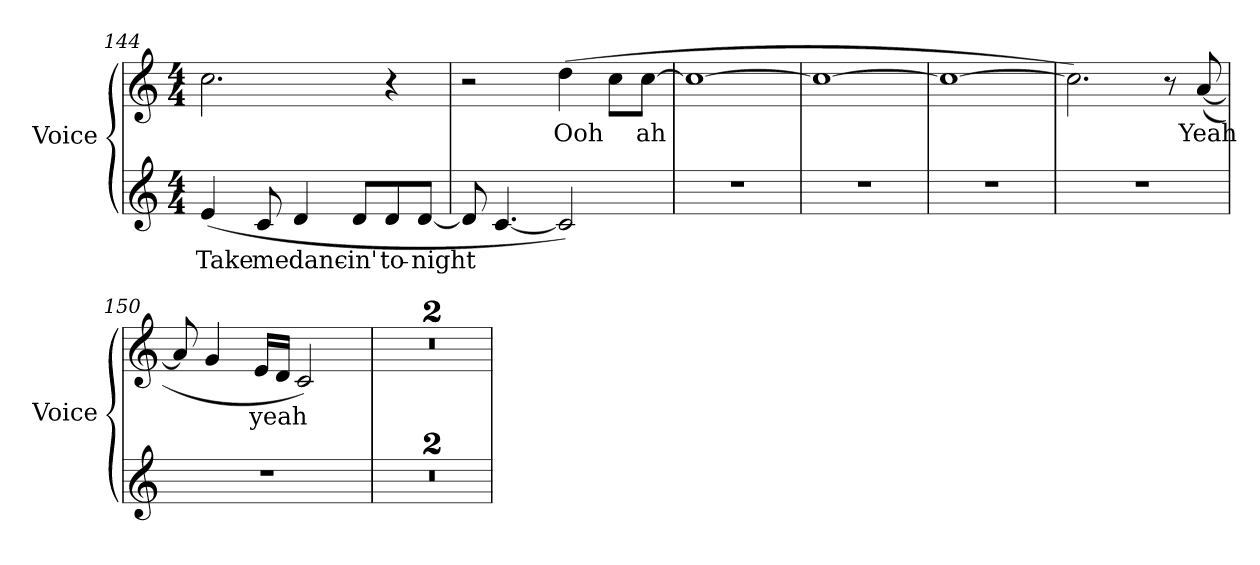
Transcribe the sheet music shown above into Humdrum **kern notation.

**kern	**text	**kern	**text
*part2	*part2	*part1	*part1
*staff2	*staff2	*staff1	*staff1
*I"Voice	*	*I"Voice	*
*I'Voice	*	*I'Voice	*
!!LO:PB:g=z
*clefG2	*	*clefG2	*
*k[]	*	*k[]	*
*C:	*	*C:	*
*M4/4	*	*M4/4	*
=144	=144	=144	=144
!	!LO:LY:b:color=#000000	!	!
(4ei/	Take	2.cci\	.
!	!LO:LY:b:color=#000000	!	!
8ci/	me	.	.
!	!LO:LY:b:color=#000000	!	!
4di/	danc-	.	.
!	!LO:LY:b:color=#000000	!	!
8di/L	-in'	.	.
!	!LO:LY:b:color=#000000	!	!
8di/	to-	4r	.
!	!LO:LY:b:color=#000000	!	!
[8di/J	-night	.	.
=145	=145	=145	=145
8di/]	.	2r	.
[4.ci/	.	.	.
!	!	!	!LO:LY:b:color=#000000
2ci/])	.	(4ddi\	Ooh
.	.	8cci\L	.
!	!	!	!LO:LY:b:color=#000000
.	.	[8cci\J	ah
=146	=146	=146	=146
1r	.	1cci_	.
=147	=147	=147	=147
1r	.	1cci_	.
=148	=148	=148	=148
1r	.	1cci_	.
=149	=149	=149	=149
1r	.	2.cci\])	.
.	.	8r	.
!	!	!	!LO:LY:b:color=#000000
.	.	([8ai/	Yeah
!!LO:LB:g=z
=150	=150	=150	=150
1r	.	8ai/]	.
.	.	4gi/	.
!	!	!	!LO:LY:b:color=#000000
.	.	16ei/LL	yeah
.	.	16di/JJ	.
.	.	2ci/)	.
=151	=151	=151	=151
1r	.	1r	.
=152	=152	=152	=152
1r	.	1r	.
=	=	=	=
*-	*-	*-	*-
